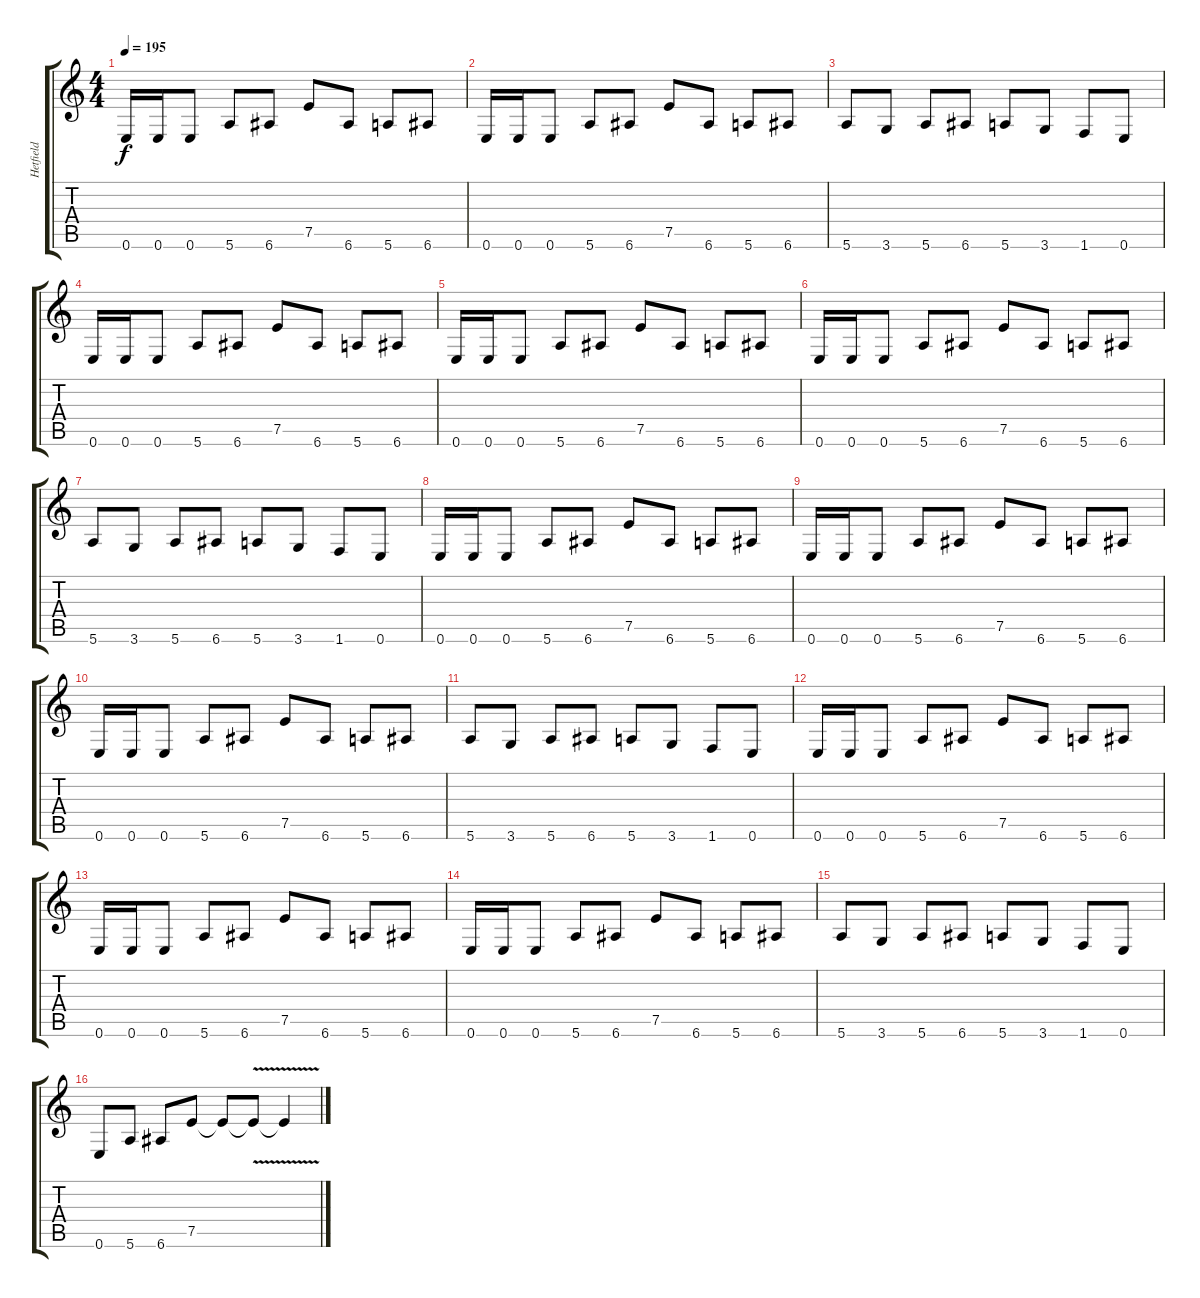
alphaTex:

\track ("Hetfield" "Hetfield") {instrument electricguitarclean}
\staff {score tabs}
\tuning (E4 B3 G3 D3 A2 E2) {hide}
\ts (4 4)
\tempo 195
\clef g2
\ks c
0.6.16{dy f} 0.6.16 0.6.8 5.6.8 6.6.8 7.5.8 6.6.8 5.6.8 6.6.8 |
0.6.16 0.6.16 0.6.8 5.6.8 6.6.8 7.5.8 6.6.8 5.6.8 6.6.8 |
5.6.8 3.6.8 5.6.8 6.6.8 5.6.8 3.6.8 1.6.8 0.6.8 |
0.6.16 0.6.16 0.6.8 5.6.8 6.6.8 7.5.8 6.6.8 5.6.8 6.6.8 |
0.6.16 0.6.16 0.6.8 5.6.8 6.6.8 7.5.8 6.6.8 5.6.8 6.6.8 |
0.6.16 0.6.16 0.6.8 5.6.8 6.6.8 7.5.8 6.6.8 5.6.8 6.6.8 |
5.6.8 3.6.8 5.6.8 6.6.8 5.6.8 3.6.8 1.6.8 0.6.8 |
0.6.16 0.6.16 0.6.8 5.6.8 6.6.8 7.5.8 6.6.8 5.6.8 6.6.8 |
0.6.16 0.6.16 0.6.8 5.6.8 6.6.8 7.5.8 6.6.8 5.6.8 6.6.8 |
0.6.16 0.6.16 0.6.8 5.6.8 6.6.8 7.5.8 6.6.8 5.6.8 6.6.8 |
5.6.8 3.6.8 5.6.8 6.6.8 5.6.8 3.6.8 1.6.8 0.6.8 |
0.6.16 0.6.16 0.6.8 5.6.8 6.6.8 7.5.8 6.6.8 5.6.8 6.6.8 |
0.6.16 0.6.16 0.6.8 5.6.8 6.6.8 7.5.8 6.6.8 5.6.8 6.6.8 |
0.6.16 0.6.16 0.6.8 5.6.8 6.6.8 7.5.8 6.6.8 5.6.8 6.6.8 |
5.6.8 3.6.8 5.6.8 6.6.8 5.6.8 3.6.8 1.6.8 0.6.8 |
0.6.8 5.6.8 6.6.8 7.5.8 7.5{t}.8 7.5{v t}.8 7.5{t}.4
